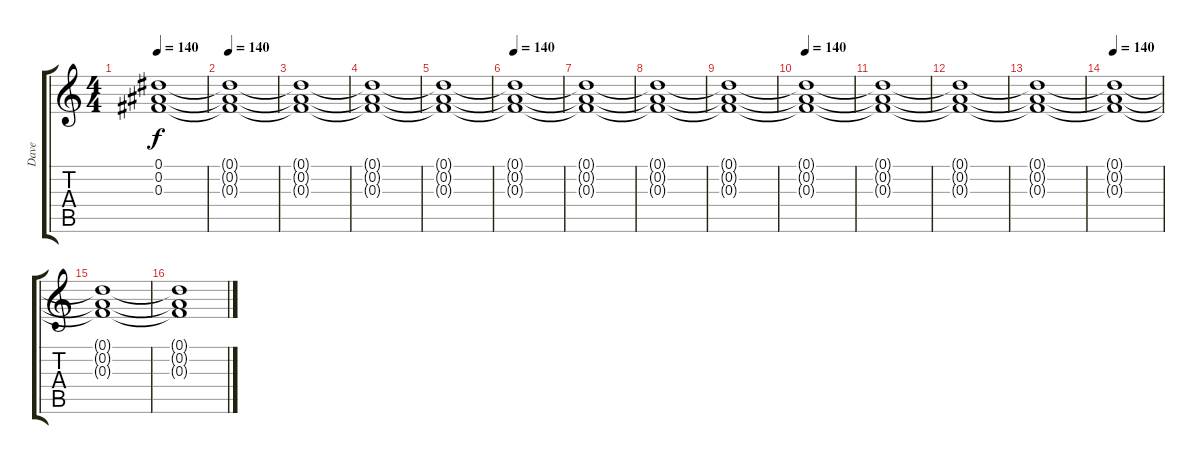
\track ("Dave" "Dave") {instrument overdrivenguitar}
\staff {score tabs}
\tuning (Eb4 Bb3 Gb3 Db3 Ab2 Eb2) {hide}
\ts (4 4)
\tempo 140
\clef g2
\ks c
(0.1{t} 0.2{t} 0.3{t}).1{dy f} |
\tempo 140
(0.1{t} 0.2{t} 0.3{t}).1 |
(0.1{t} 0.2{t} 0.3{t}).1 |
(0.1{t} 0.2{t} 0.3{t}).1 |
(0.1{t} 0.2{t} 0.3{t}).1 |
\tempo 140
(0.1{t} 0.2{t} 0.3{t}).1 |
(0.1{t} 0.2{t} 0.3{t}).1 |
(0.1{t} 0.2{t} 0.3{t}).1 |
(0.1{t} 0.2{t} 0.3{t}).1 |
\tempo 140
(0.1{t} 0.2{t} 0.3{t}).1 |
(0.1{t} 0.2{t} 0.3{t}).1 |
(0.1{t} 0.2{t} 0.3{t}).1 |
(0.1{t} 0.2{t} 0.3{t}).1 |
\tempo 140
(0.1{t} 0.2{t} 0.3{t}).1 |
(0.1{t} 0.2{t} 0.3{t}).1 |
(0.1{t} 0.2{t} 0.3{t}).1
